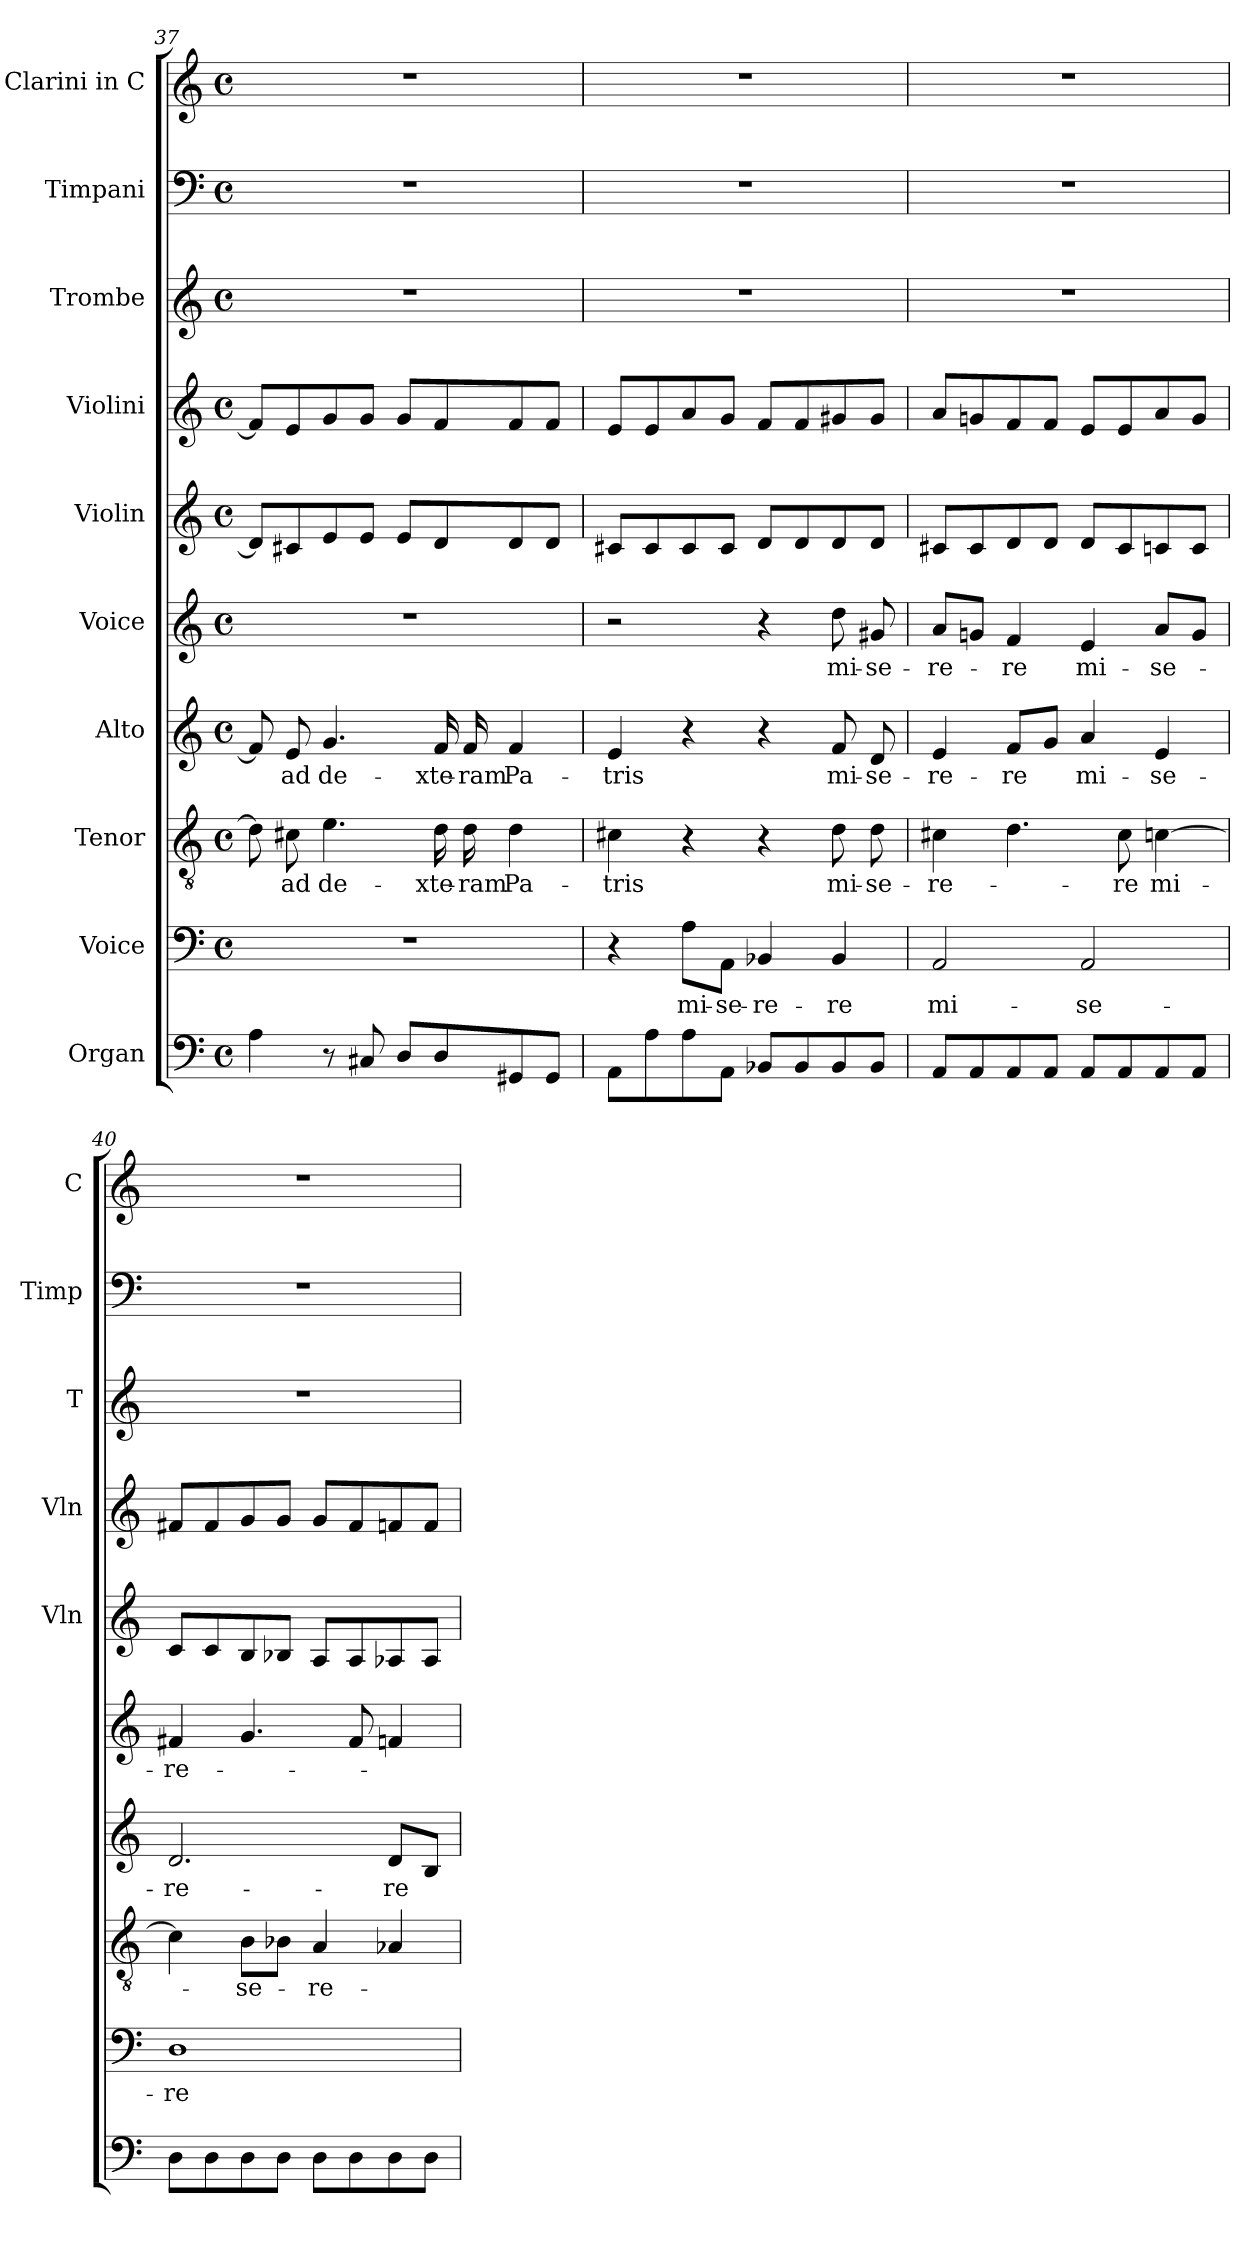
**kern	**kern	**text	**kern	**text	**kern	**text	**kern	**text	**kern	**kern	**kern	**kern	**kern
*part10	*part9	*part9	*part8	*part8	*part7	*part7	*part6	*part6	*part5	*part4	*part3	*part2	*part1
*staff10	*staff9	*staff9	*staff8	*staff8	*staff7	*staff7	*staff6	*staff6	*staff5	*staff4	*staff3	*staff2	*staff1
*I"Organ	*I"Voice	*	*I"Tenor	*	*I"Alto	*	*I"Voice	*	*I"Violin	*I"Violini	*I"Trombe	*I"Timpani	*I"Clarini in C
*	*	*	*	*	*	*	*	*	*I'Vln	*I'Vln	*I'T	*I'Timp	*I'C
*clefF4	*clefF4	*	*clefGv2	*	*clefG2	*	*clefG2	*	*clefG2	*clefG2	*clefG2	*clefF4	*clefG2
*k[]	*k[]	*	*k[]	*	*k[]	*	*k[]	*	*k[]	*k[]	*k[]	*k[]	*k[]
*M4/4	*M4/4	*	*M4/4	*	*M4/4	*	*M4/4	*	*M4/4	*M4/4	*M4/4	*M4/4	*M4/4
*met(c)	*met(c)	*	*met(c)	*	*met(c)	*	*met(c)	*	*met(c)	*met(c)	*met(c)	*met(c)	*met(c)
=37	=37	=37	=37	=37	=37	=37	=37	=37	=37	=37	=37	=37	=37
4A\	1r	.	8d\]	.	8f/]	.	1r	.	8d/L]	8f/L]	1r	1r	1r
!	!	!	!	!LO:LY:b	!	!LO:LY:b	!	!	!	!	!	!	!
.	.	.	8c#X\	ad	8e/	ad	.	.	8c#X/	8e/	.	.	.
!	!	!	!	!LO:LY:b	!	!LO:LY:b	!	!	!	!	!	!	!
8r	.	.	4.e\	de-	4.g/	de-	.	.	8e/	8g/	.	.	.
8C#X/	.	.	.	.	.	.	.	.	8e/J	8g/J	.	.	.
8D/L	.	.	.	.	.	.	.	.	8e/L	8g/L	.	.	.
!	!	!	!	!LO:LY:b	!	!LO:LY:b	!	!	!	!	!	!	!
8D/	.	.	16d\	-xte-	16f/	-xte-	.	.	8d/	8f/	.	.	.
!	!	!	!	!LO:LY:b	!	!LO:LY:b	!	!	!	!	!	!	!
.	.	.	16d\	-ram	16f/	-ram	.	.	.	.	.	.	.
!	!	!	!	!LO:LY:b	!	!LO:LY:b	!	!	!	!	!	!	!
8GG#X/	.	.	4d\	Pa-	4f/	Pa-	.	.	8d/	8f/	.	.	.
8GG#/J	.	.	.	.	.	.	.	.	8d/J	8f/J	.	.	.
=38	=38	=38	=38	=38	=38	=38	=38	=38	=38	=38	=38	=38	=38
!	!	!	!	!LO:LY:b	!	!LO:LY:b	!	!	!	!	!	!	!
8AA\L	4r	.	4c#X\	-tris	4e/	-tris	2r	.	8c#X/L	8e/L	1r	1r	1r
8A\	.	.	.	.	.	.	.	.	8c#/	8e/	.	.	.
!	!	!LO:LY:b	!	!	!	!	!	!	!	!	!	!	!
8A\	8A\L	mi-	4r	.	4r	.	.	.	8c#/	8a/	.	.	.
!	!	!LO:LY:b	!	!	!	!	!	!	!	!	!	!	!
8AA\J	8AA\J	-se-	.	.	.	.	.	.	8c#/J	8g/J	.	.	.
!	!	!LO:LY:b	!	!	!	!	!	!	!	!	!	!	!
8BB-X/L	4BB-X/	-re-	4r	.	4r	.	4r	.	8d/L	8f/L	.	.	.
8BB-/	.	.	.	.	.	.	.	.	8d/	8f/	.	.	.
!	!	!LO:LY:b	!	!LO:LY:b	!	!LO:LY:b	!	!LO:LY:b	!	!	!	!	!
8BB-/	4BB-/	-re	8d\	mi-	8f/	mi-	8dd\	mi-	8d/	8g#X/	.	.	.
!	!	!	!	!LO:LY:b	!	!LO:LY:b	!	!LO:LY:b	!	!	!	!	!
8BB-/J	.	.	8d\	-se-	8d/	-se-	8g#X/	-se-	8d/J	8g#/J	.	.	.
!!LO:PB:g=z
=39	=39	=39	=39	=39	=39	=39	=39	=39	=39	=39	=39	=39	=39
!	!	!LO:LY:b	!	!LO:LY:b	!	!LO:LY:b	!	!LO:LY:b	!	!	!	!	!
8AA/L	2AA/	mi-	4c#X\	-re-	4e/	-re-	8a/L	-re-	8c#X/L	8a/L	1r	1r	1r
8AA/	.	.	.	.	.	.	8gn/J	.	8c#/	8gn/	.	.	.
!	!	!	!	!	!	!LO:LY:b	!	!LO:LY:b	!	!	!	!	!
8AA/	.	.	4.d\	.	8f/L	-re	4f/	-re	8d/	8f/	.	.	.
8AA/J	.	.	.	.	8g/J	.	.	.	8d/J	8f/J	.	.	.
!	!	!LO:LY:b	!	!	!	!LO:LY:b	!	!LO:LY:b	!	!	!	!	!
8AA/L	2AA/	-se-	.	.	4a/	mi-	4e/	mi-	8d/L	8e/L	.	.	.
!	!	!	!	!LO:LY:b	!	!	!	!	!	!	!	!	!
8AA/	.	.	8c#\	-re	.	.	.	.	8c#/	8e/	.	.	.
!	!	!	!	!LO:LY:b	!	!LO:LY:b	!	!LO:LY:b	!	!	!	!	!
8AA/	.	.	[4cn\	mi-	4e/	-se-	8a/L	-se-	8cn/	8a/	.	.	.
8AA/J	.	.	.	.	.	.	8g/J	.	8c/J	8g/J	.	.	.
=40	=40	=40	=40	=40	=40	=40	=40	=40	=40	=40	=40	=40	=40
!	!	!LO:LY:b	!	!	!	!LO:LY:b	!	!LO:LY:b	!	!	!	!	!
8D\L	1D	-re-	4c\]	.	2.d/	-re-	4f#X/	-re-	8c/L	8f#X/L	1r	1r	1r
8D\	.	.	.	.	.	.	.	.	8c/	8f#/	.	.	.
!	!	!	!	!LO:LY:b	!	!	!	!	!	!	!	!	!
8D\	.	.	8B\L	-se-	.	.	4.g/	.	8B/	8g/	.	.	.
8D\J	.	.	8B-X\J	.	.	.	.	.	8B-X/J	8g/J	.	.	.
!	!	!	!	!LO:LY:b	!	!	!	!	!	!	!	!	!
8D\L	.	.	4A/	-re-	.	.	.	.	8A/L	8g/L	.	.	.
8D\	.	.	.	.	.	.	8f#/	.	8A/	8f#/	.	.	.
!	!	!	!	!	!	!LO:LY:b	!	!	!	!	!	!	!
8D\	.	.	4A-X/	.	8d/L	-re	4fn/	.	8A-X/	8fn/	.	.	.
8D\J	.	.	.	.	8B/J	.	.	.	8A-/J	8f/J	.	.	.
=	=	=	=	=	=	=	=	=	=	=	=	=	=
*-	*-	*-	*-	*-	*-	*-	*-	*-	*-	*-	*-	*-	*-
